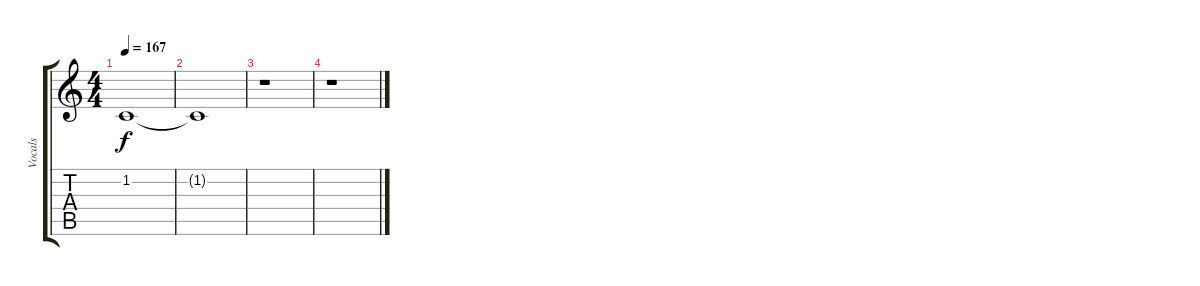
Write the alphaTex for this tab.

\track ("Vocals" "Vocals") {instrument lead1square}
\staff {score tabs}
\tuning (E4 B3 G3 D3 A2 E2) {hide}
\ts (4 4)
\tempo 167
\clef g2
\ks c
1.2{t}.1{dy f} |
1.2{t}.1 |
r.1 |
r.1
